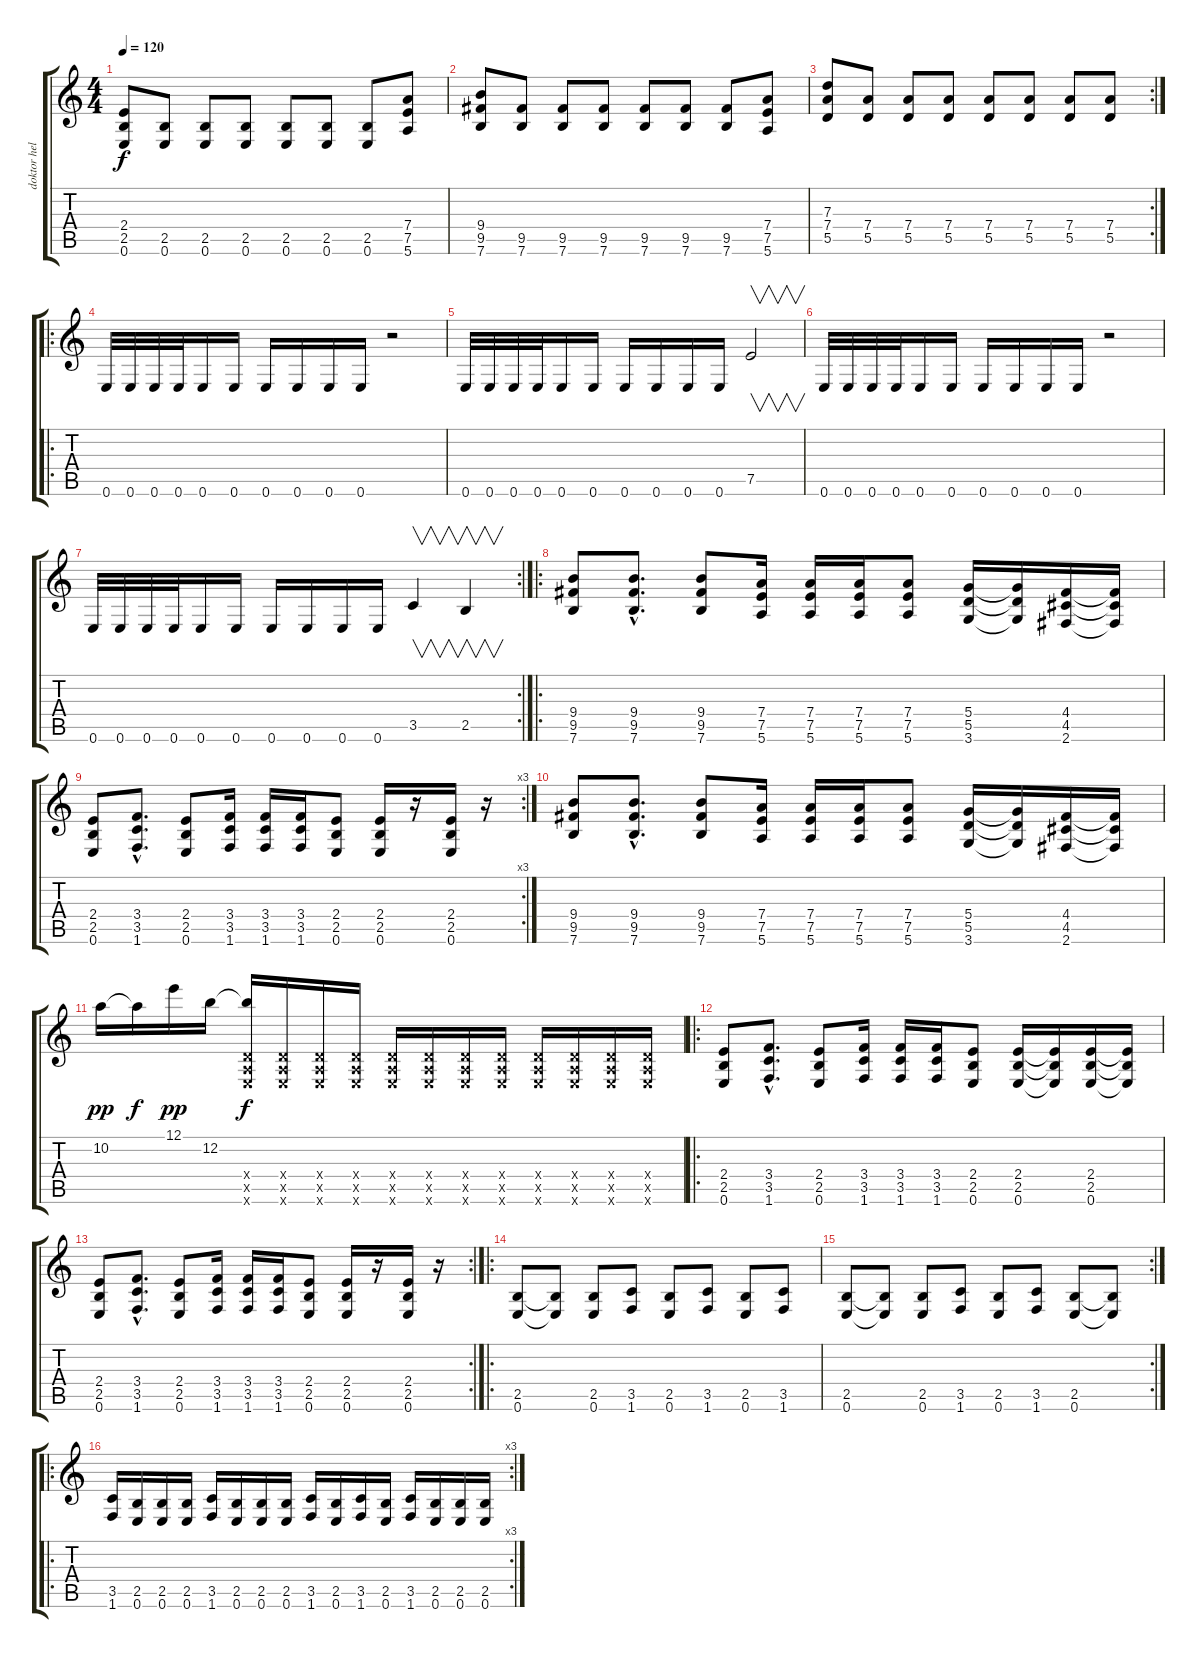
\track ("doktor hell - Rhythm Guitar" "doktor hel") {instrument distortionguitar}
\staff {score tabs}
\tuning (E4 B3 G3 D3 A2 E2) {hide}
\ts (4 4)
\tempo 120
\clef g2
\ks c
(2.4 2.5 0.6).8{dy f} (2.5 0.6).8 (2.5 0.6).8 (2.5 0.6).8 (2.5 0.6).8 (2.5 0.6).8 (2.5 0.6).8 (7.4 7.5 5.6).8 |
(9.4 9.5 7.6).8 (9.5 7.6).8 (9.5 7.6).8 (9.5 7.6).8 (9.5 7.6).8 (9.5 7.6).8 (9.5 7.6).8 (7.4 7.5 5.6).8 |
\rc 2
(7.3 7.4 5.5).8 (7.4 5.5).8 (7.4 5.5).8 (7.4 5.5).8 (7.4 5.5).8 (7.4 5.5).8 (7.4 5.5).8 (7.4 5.5).8 |
\ro
0.6.32 0.6.32 0.6.32 0.6.32 0.6.16 0.6.16 0.6.16 0.6.16 0.6.16 0.6.16 r.2 |
0.6.32 0.6.32 0.6.32 0.6.32 0.6.16 0.6.16 0.6.16 0.6.16 0.6.16 0.6.16 7.5.2{v} |
0.6.32 0.6.32 0.6.32 0.6.32 0.6.16 0.6.16 0.6.16 0.6.16 0.6.16 0.6.16 r.2 |
\rc 2
0.6.32 0.6.32 0.6.32 0.6.32 0.6.16 0.6.16 0.6.16 0.6.16 0.6.16 0.6.16 3.5.4{v} 2.5.4{v} |
\ro
(9.4 9.5 7.6).8 (9.4{hac} 9.5{hac} 7.6{hac}).8{d} (9.4 9.5 7.6).8 (7.4 7.5 5.6).16 (7.4 7.5 5.6).16 (7.4 7.5 5.6).16 (7.4 7.5 5.6).8 (5.4 5.5 3.6).16 (5.4{t} 5.5{t} 3.6{t}).16 (4.4 4.5 2.6).16 (4.4{t} 4.5{t} 2.6{t}).16 |
\rc 3
(2.4 2.5 0.6).8 (3.4{hac} 3.5{hac} 1.6{hac}).8{d} (2.4 2.5 0.6).8 (3.4 3.5 1.6).16 (3.4 3.5 1.6).16 (3.4 3.5 1.6).16 (2.4 2.5 0.6).8 (2.4 2.5 0.6).16 r.16 (2.4 2.5 0.6).16 r.16 |
(9.4 9.5 7.6).8 (9.4{hac} 9.5{hac} 7.6{hac}).8{d} (9.4 9.5 7.6).8 (7.4 7.5 5.6).16 (7.4 7.5 5.6).16 (7.4 7.5 5.6).16 (7.4 7.5 5.6).8 (5.4 5.5 3.6).16 (5.4{t} 5.5{t} 3.6{t}).16 (4.4 4.5 2.6).16 (4.4{t} 4.5{t} 2.6{t}).16 |
10.2.16{dy pp} 10.2{t}.16{dy f} 12.1.16{dy pp} 12.2.16 (12.2{t} 0.4{x} 0.5{x} 0.6{x}).16{dy f} (0.4{x} 0.5{x} 0.6{x}).16 (0.4{x} 0.5{x} 0.6{x}).16 (0.4{x} 0.5{x} 0.6{x}).16 (0.4{x} 0.5{x} 0.6{x}).16 (0.4{x} 0.5{x} 0.6{x}).16 (0.4{x} 0.5{x} 0.6{x}).16 (0.4{x} 0.5{x} 0.6{x}).16 (0.4{x} 0.5{x} 0.6{x}).16 (0.4{x} 0.5{x} 0.6{x}).16 (0.4{x} 0.5{x} 0.6{x}).16 (0.4{x} 0.5{x} 0.6{x}).16 |
\ro
(2.4 2.5 0.6).8 (3.4{hac} 3.5{hac} 1.6{hac}).8{d} (2.4 2.5 0.6).8 (3.4 3.5 1.6).16 (3.4 3.5 1.6).16 (3.4 3.5 1.6).16 (2.4 2.5 0.6).8 (2.4 2.5 0.6).16 (2.4{t} 2.5{t} 0.6{t}).16 (2.4 2.5 0.6).16 (2.4{t} 2.5{t} 0.6{t}).16 |
\rc 2
(2.4 2.5 0.6).8 (3.4{hac} 3.5{hac} 1.6{hac}).8{d} (2.4 2.5 0.6).8 (3.4 3.5 1.6).16 (3.4 3.5 1.6).16 (3.4 3.5 1.6).16 (2.4 2.5 0.6).8 (2.4 2.5 0.6).16 r.16 (2.4 2.5 0.6).16 r.16 |
\ro
(2.5 0.6).8 (2.5{t} 0.6{t}).8 (2.5 0.6).8 (3.5 1.6).8 (2.5 0.6).8 (3.5 1.6).8 (2.5 0.6).8 (3.5 1.6).8 |
\rc 2
(2.5 0.6).8 (2.5{t} 0.6{t}).8 (2.5 0.6).8 (3.5 1.6).8 (2.5 0.6).8 (3.5 1.6).8 (2.5 0.6).8 (2.5{t} 0.6{t}).8 |
\ro
\rc 3
(3.5 1.6).16 (2.5 0.6).16 (2.5 0.6).16 (2.5 0.6).16 (3.5 1.6).16 (2.5 0.6).16 (2.5 0.6).16 (2.5 0.6).16 (3.5 1.6).16 (2.5 0.6).16 (3.5 1.6).16 (2.5 0.6).16 (3.5 1.6).16 (2.5 0.6).16 (2.5 0.6).16 (2.5 0.6).16
